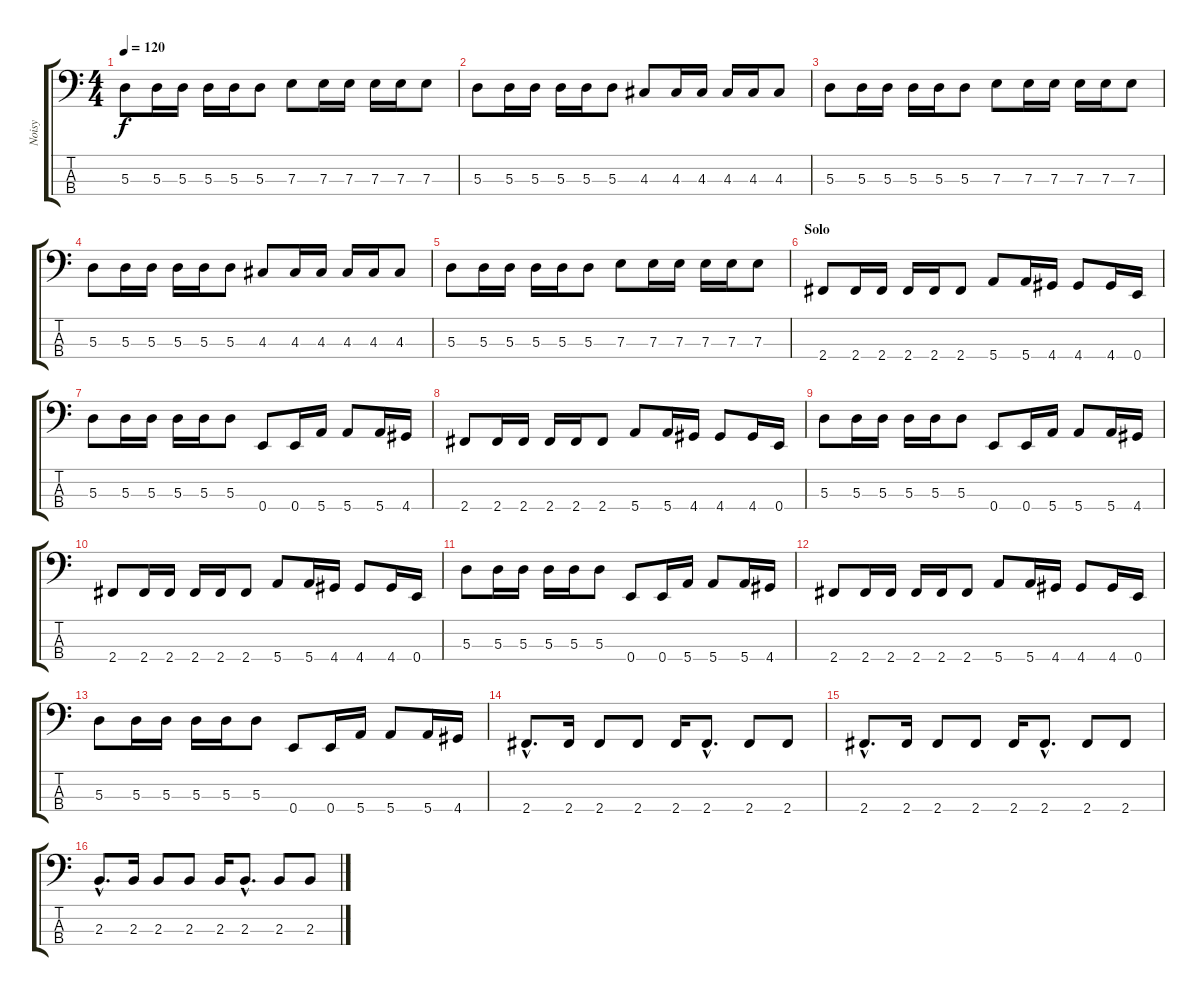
\track ("Noisy" "Noisy") {instrument electricbassfinger}
\staff {score tabs}
\tuning (G2 D2 A1 E1) {hide}
\ts (4 4)
\tempo 120
\clef f4
\ks c
5.3.8{dy f} 5.3.16 5.3.16 5.3.16 5.3.16 5.3.8 7.3.8 7.3.16 7.3.16 7.3.16 7.3.16 7.3.8 |
5.3.8 5.3.16 5.3.16 5.3.16 5.3.16 5.3.8 4.3.8 4.3.16 4.3.16 4.3.16 4.3.16 4.3.8 |
5.3.8 5.3.16 5.3.16 5.3.16 5.3.16 5.3.8 7.3.8 7.3.16 7.3.16 7.3.16 7.3.16 7.3.8 |
5.3.8 5.3.16 5.3.16 5.3.16 5.3.16 5.3.8 4.3.8 4.3.16 4.3.16 4.3.16 4.3.16 4.3.8 |
5.3.8 5.3.16 5.3.16 5.3.16 5.3.16 5.3.8 7.3.8 7.3.16 7.3.16 7.3.16 7.3.16 7.3.8 |
\section ("" "Solo")
2.4.8 2.4.16 2.4.16 2.4.16 2.4.16 2.4.8 5.4.8 5.4.16 4.4.16 4.4.8 4.4.16 0.4.16 |
5.3.8 5.3.16 5.3.16 5.3.16 5.3.16 5.3.8 0.4.8 0.4.16 5.4.16 5.4.8 5.4.16 4.4.16 |
2.4.8 2.4.16 2.4.16 2.4.16 2.4.16 2.4.8 5.4.8 5.4.16 4.4.16 4.4.8 4.4.16 0.4.16 |
5.3.8 5.3.16 5.3.16 5.3.16 5.3.16 5.3.8 0.4.8 0.4.16 5.4.16 5.4.8 5.4.16 4.4.16 |
2.4.8 2.4.16 2.4.16 2.4.16 2.4.16 2.4.8 5.4.8 5.4.16 4.4.16 4.4.8 4.4.16 0.4.16 |
5.3.8 5.3.16 5.3.16 5.3.16 5.3.16 5.3.8 0.4.8 0.4.16 5.4.16 5.4.8 5.4.16 4.4.16 |
2.4.8 2.4.16 2.4.16 2.4.16 2.4.16 2.4.8 5.4.8 5.4.16 4.4.16 4.4.8 4.4.16 0.4.16 |
5.3.8 5.3.16 5.3.16 5.3.16 5.3.16 5.3.8 0.4.8 0.4.16 5.4.16 5.4.8 5.4.16 4.4.16 |
2.4{hac}.8{d} 2.4.16 2.4.8 2.4.8 2.4.16 2.4{hac}.8{d} 2.4.8 2.4.8 |
2.4{hac}.8{d} 2.4.16 2.4.8 2.4.8 2.4.16 2.4{hac}.8{d} 2.4.8 2.4.8 |
2.3{hac}.8{d} 2.3.16 2.3.8 2.3.8 2.3.16 2.3{hac}.8{d} 2.3.8 2.3.8
